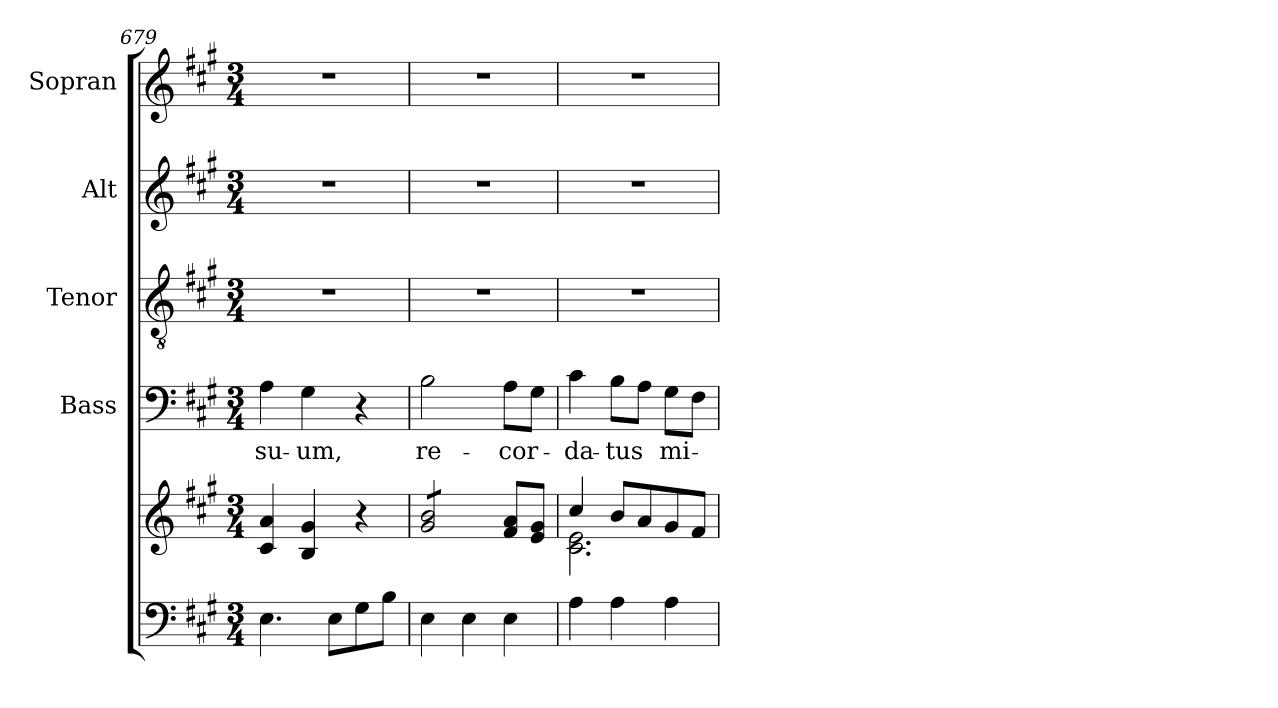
**kern	**kern	**kern	**text	**kern	**kern	**kern
*part5	*part5	*part4	*part4	*part3	*part2	*part1
*staff6	*staff5	*staff4	*staff4	*staff3	*staff2	*staff1
*	*	*I"Bass	*	*I"Tenor	*I"Alt	*I"Sopran
*	*	*I'B.	*	*I'T.	*I'A.	*I'S.
*clefF4	*clefG2	*clefF4	*	*clefGv2	*clefG2	*clefG2
*k[f#c#g#]	*k[f#c#g#]	*k[f#c#g#]	*	*k[f#c#g#]	*k[f#c#g#]	*k[f#c#g#]
*A:	*A:	*A:	*	*A:	*A:	*A:
*M3/4	*M3/4	*M3/4	*	*M3/4	*M3/4	*M3/4
=679	=679	=679	=679	=679	=679	=679
!	!	!	!LO:LY:b	!	!	!
4.E\	4c#/ 4a/	4A\	su-	2.r	2.r	2.r
!	!	!	!LO:LY:b	!	!	!
.	4B/ 4g#/	4G#\	-um,	.	.	.
8E\L	.	.	.	.	.	.
8G#\	4r	4r	.	.	.	.
8B\J	.	.	.	.	.	.
=680	=680	=680	=680	=680	=680	=680
!	!	!	!LO:LY:b	!	!	!
*	*tremolo	*	*	*	*	*
4E\	8g#/ 8b/L	2B\	re-	2.r	2.r	2.r
.	8g#/ 8b/	.	.	.	.	.
4E\	8g#/ 8b/	.	.	.	.	.
.	8g#/ 8b/J	.	.	.	.	.
*	*Xtremolo	*	*	*	*	*
!	!	!	!LO:LY:b	!	!	!
4E\	8f#/ 8a/L	8A\L	-cor-	.	.	.
.	8e/ 8g#/J	8G#\J	.	.	.	.
=681	=681	=681	=681	=681	=681	=681
*	*^	*	*	*	*	*
!	!	!	!	!LO:LY:b	!	!	!
4A\	4cc#/	2.c#\ 2.e\	4c#\	-da-	2.r	2.r	2.r
!	!	!	!	!LO:LY:b	!	!	!
4A\	8b/L	.	8B\L	-tus	.	.	.
.	8a/	.	8A\J	.	.	.	.
!	!	!	!	!LO:LY:b	!	!	!
4A\	8g#/	.	8G#\L	mi-	.	.	.
.	8f#/J	.	8F#\J	.	.	.	.
*	*v	*v	*	*	*	*	*
=	=	=	=	=	=	=
*-	*-	*-	*-	*-	*-	*-
